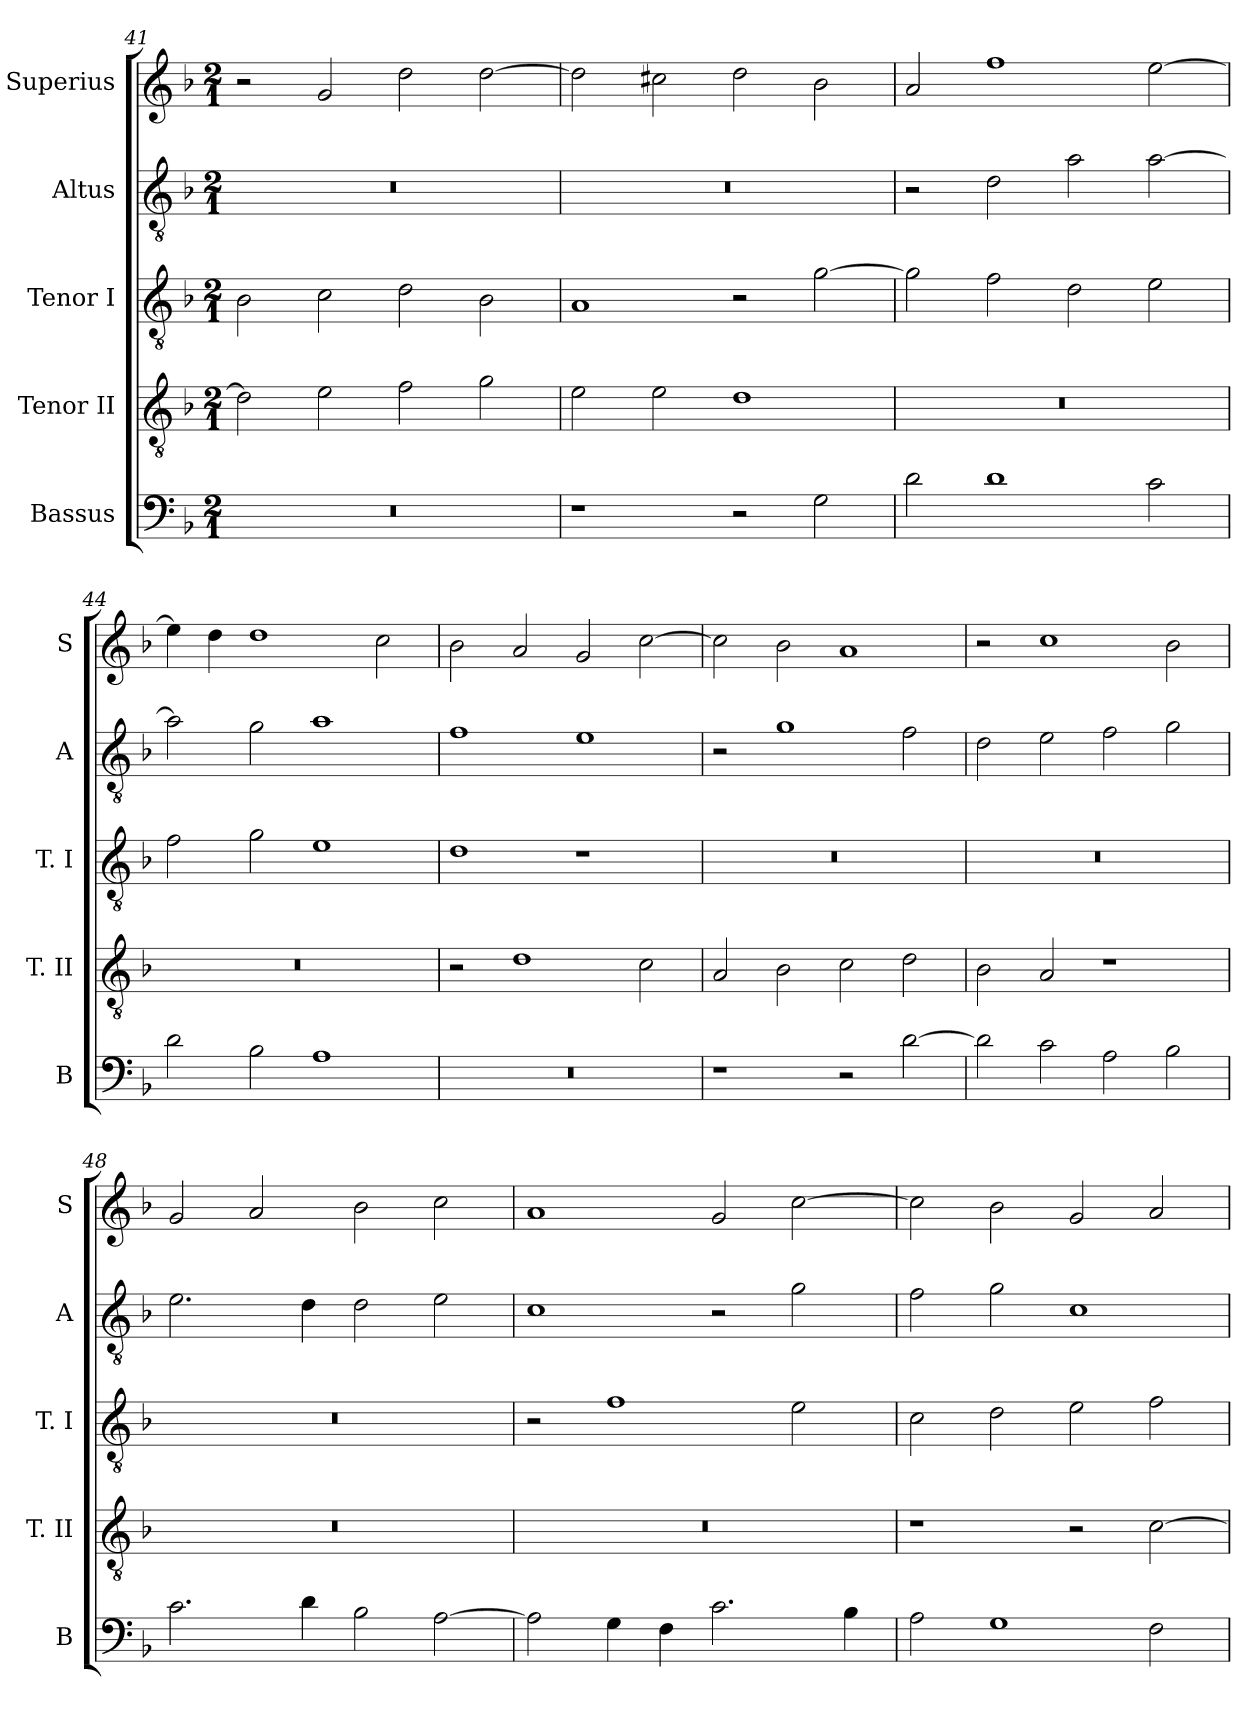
**kern	**kern	**kern	**kern	**kern
*part5	*part4	*part3	*part2	*part1
*staff5	*staff4	*staff3	*staff2	*staff1
*I"Bassus	*I"Tenor II	*I"Tenor I	*I"Altus	*I"Superius
*I'B	*I'T. II	*I'T. I	*I'A	*I'S
*clefF4	*clefGv2	*clefGv2	*clefGv2	*clefG2
*k[b-]	*k[b-]	*k[b-]	*k[b-]	*k[b-]
*F:	*F:	*F:	*F:	*F:
*M2/1	*M2/1	*M2/1	*M2/1	*M2/1
=41	=41	=41	=41	=41
0r	2d]	2B-	0r	2r
.	2e	2c	.	2g
.	2f	2d	.	2dd
.	2g	2B-	.	[2dd
=42	=42	=42	=42	=42
1r	2e	1A	0r	2dd]
.	2e	.	.	2cc#X
2r	1d	2r	.	2dd
2G	.	[2g	.	2b-
=43	=43	=43	=43	=43
2d	0r	2g]	2r	2a
1d	.	2f	2d	1ff
.	.	2d	2a	.
2c	.	2e	[2a	[2ee
=44	=44	=44	=44	=44
2d	0r	2f	2a]	4ee]
.	.	.	.	4dd
2B-	.	2g	2g	1dd
1A	.	1e	1a	.
.	.	.	.	2cc
=45	=45	=45	=45	=45
0r	2r	1d	1f	2b-
.	1d	.	.	2a
.	.	1r	1e	2g
.	2c	.	.	[2cc
=46	=46	=46	=46	=46
1r	2A	0r	2r	2cc]
.	2B-	.	1g	2b-
2r	2c	.	.	1a
[2d	2d	.	2f	.
=47	=47	=47	=47	=47
2d]	2B-	0r	2d	2r
2c	2A	.	2e	1cc
2A	1r	.	2f	.
2B-	.	.	2g	2b-
=48	=48	=48	=48	=48
2.c	0r	0r	2.e	2g
.	.	.	.	2a
4d	.	.	4d	.
2B-	.	.	2d	2b-
[2A	.	.	2e	2cc
=49	=49	=49	=49	=49
2A]	0r	2r	1c	1a
4G	.	1f	.	.
4F	.	.	.	.
2.c	.	.	2r	2g
.	.	2e	2g	[2cc
4B-	.	.	.	.
=50	=50	=50	=50	=50
2A	1r	2c	2f	2cc]
1G	.	2d	2g	2b-
.	2r	2e	1c	2g
2F	[2c	2f	.	2a
=	=	=	=	=
*-	*-	*-	*-	*-
